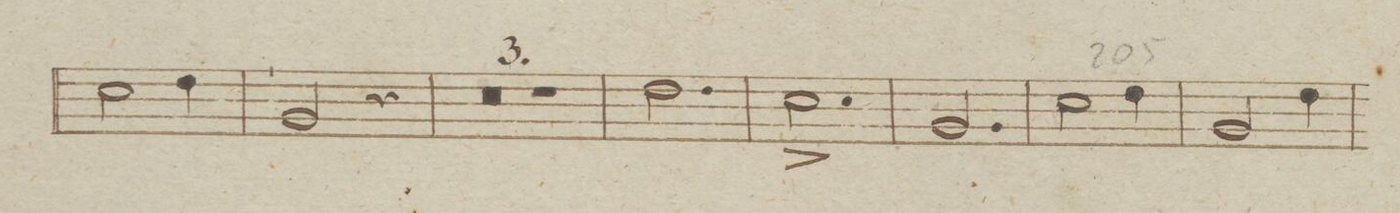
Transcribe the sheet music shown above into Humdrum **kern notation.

**kern	**dynam
*I"Corno Secondo in Es.	*
*clefG2	*
*k[b-e-]	*
*met(c)	*
*M3/4	*
2f\	.
4g\	.
=199	=199
2c/	.
4r	.
=200	=200
1.r	.
=201	=201
=202	=202
2.r	.
=203	=203
2.g\	.
=204	=204
2.f^<\	.
=205	=205
2.c/	.
=206	=206
2f\	.
4g\	.
=207	=207
2c/	.
4g\	.
=208	=208
*-	*-
